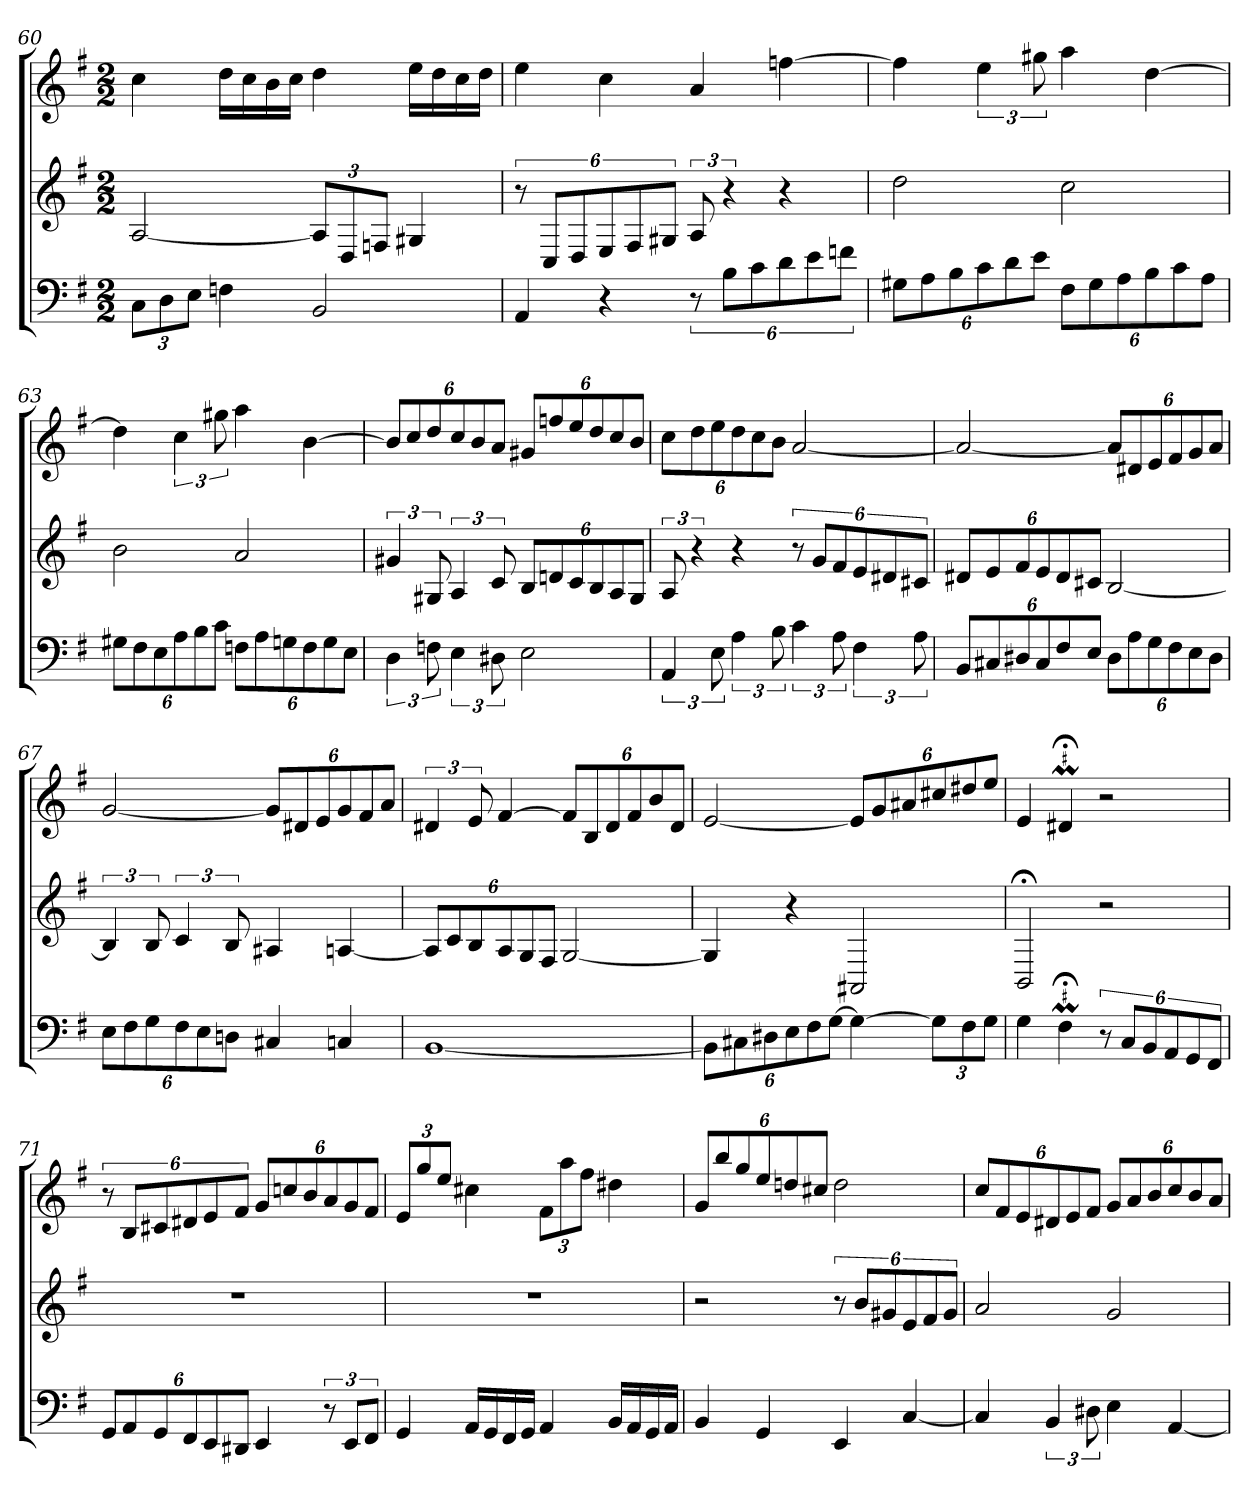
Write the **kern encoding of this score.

**kern	**kern	**kern
*part3	*part2	*part1
*staff3	*staff2	*staff1
*clefF4	*clefG2	*clefG2
*k[f#]	*k[f#]	*k[f#]
*e:	*e:	*e:
*M2/2	*M2/2	*M2/2
=60	=60	=60
12C\L	[2A	4cc
12D\	.	.
12E\J	.	.
4Fn	.	16dd\LL
.	.	16cc\
.	.	16b\
.	.	16cc\JJ
2BB	12A/L]	4dd
.	12D/	.
.	12Fn/J	.
.	4G#X	16ee\LL
.	.	16dd\
.	.	16cc\
.	.	16dd\JJ
=61	=61	=61
4AA	12r	4ee
.	12C/L	.
.	12D/	.
4r	12E/	4cc
.	12F#/	.
.	12G#X/J	.
12r	12A	4a
12B\L	6r	.
12c\	.	.
12d\	4r	[4ffn
12e\	.	.
12fn\J	.	.
=62	=62	=62
12G#X\L	2dd	4ff]
12A\	.	.
12B\	.	.
12c\	.	6ee
12d\	.	.
12e\J	.	12gg#X
12F#\L	2cc	4aa
12G#\	.	.
12A\	.	.
12B\	.	[4dd
12c\	.	.
12A\J	.	.
=63	=63	=63
12G#X\L	2b	4dd]
12F#\	.	.
12E\	.	.
12A\	.	6cc
12B\	.	.
12c\J	.	12gg#X
12Fn\L	2a	4aa
12A\	.	.
12Gn\	.	.
12F\	.	[4b
12G\	.	.
12E\J	.	.
=64	=64	=64
6D	6g#X	12b/L]
.	.	12cc/
12Fn	12G#X	12dd/
6E	6A	12cc/
.	.	12b/
12D#X	12c	12a/J
2E	12B/L	12g#X/L
.	12dn/	12ffn/
.	12c/	12ee/
.	12B/	12dd/
.	12A/	12cc/
.	12G#/J	12b/J
=65	=65	=65
6AA	12A	12cc\L
.	6r	12dd\
12E	.	12ee\
6A	4r	12dd\
.	.	12cc\
12B	.	12b\J
6c	12r	[2a
.	12g/L	.
12A	12f#/	.
6F#	12e/	.
.	12d#X/	.
12A	12c#X/J	.
=66	=66	=66
12BB/L	12d#X/L	2a_
12C#X/	12e/	.
12D#X/	12f#/	.
12C#/	12e/	.
12F#/	12d#/	.
12E/J	12c#X/J	.
12D#\L	[2B	12a/L]
12A\	.	12d#X/
12G\	.	12e/
12F#\	.	12f#/
12E\	.	12g/
12D#\J	.	12a/J
=67	=67	=67
12E\L	6B]	[2g
12F#\	.	.
12G\	12B	.
12F#\	6c	.
12E\	.	.
12Dn\J	12B	.
4C#X	4A#X	12g/L]
.	.	12d#X/
.	.	12e/
4Cn	[4An	12g/
.	.	12f#/
.	.	12a/J
=68	=68	=68
*	*	*^
[1BB	12A/L]	6d#X	1ryy
.	12c/	.	.
.	12B/	12e	.
.	12A/	[4f#	.
.	12G/	.	.
.	12F#/J	.	.
.	[2G	12f#/L]	.
.	.	12B/	.
.	.	12d#/	.
.	.	12f#/	.
.	.	12b/	.
.	.	12d#/J	.
*	*	*v	*v
=69	=69	=69
12BB\L]	4G]	[2e
12C#X\	.	.
12D#X\	.	.
12E\	4r	.
12F#\	.	.
[12G\J	.	.
4G_	2AA#X	12e/L]
.	.	12g/
.	.	12a#X/
12G\L]	.	12cc#X/
12F#\	.	12dd#X/
12G\J	.	12ee/J
=70	=70	=70
4G	2BB;<	4e
!LO:MOR:acc=#	!	!LO:MOR:acc=#
4F#;<M	.	4d#X;<M
12r	2r	2r
12C/L	.	.
12BB/	.	.
12AA/	.	.
12GG/	.	.
12FF#/J	.	.
=71	=71	=71
12GG/L	1r	12r
12AA/	.	12B/L
12GG/	.	12c#X/
12FF#/	.	12d#X/
12EE/	.	12e/
12DD#X/J	.	12f#/J
4EE	.	12g/L
.	.	12ccn/
.	.	12b/
12r	.	12a/
12EE/L	.	12g/
12FF#/J	.	12f#/J
=72	=72	=72
4GG	1r	12e/L
.	.	12gg/
.	.	12ee/J
16AA/LL	.	4cc#X
16GG/	.	.
16FF#/	.	.
16GG/JJ	.	.
4AA	.	12f#\L
.	.	12aa\
.	.	12ff#\J
16BB/LL	.	4dd#X
16AA/	.	.
16GG/	.	.
16AA/JJ	.	.
=73	=73	=73
4BB	2r	12g/L
.	.	12bb/
.	.	12gg/
4GG	.	12ee/
.	.	12ddn/
.	.	12cc#X/J
4EE	12r	2dd
.	12b/L	.
.	12g#X/	.
[4C	12e/	.
.	12f#/	.
.	12g#/J	.
=74	=74	=74
4C]	2a	12cc/L
.	.	12f#/
.	.	12e/
6BB	.	12d#X/
.	.	12e/
12D#X	.	12f#/J
4E	2g	12g/L
.	.	12a/
.	.	12b/
[4AA	.	12cc/
.	.	12b/
.	.	12a/J
=	=	=
*-	*-	*-
